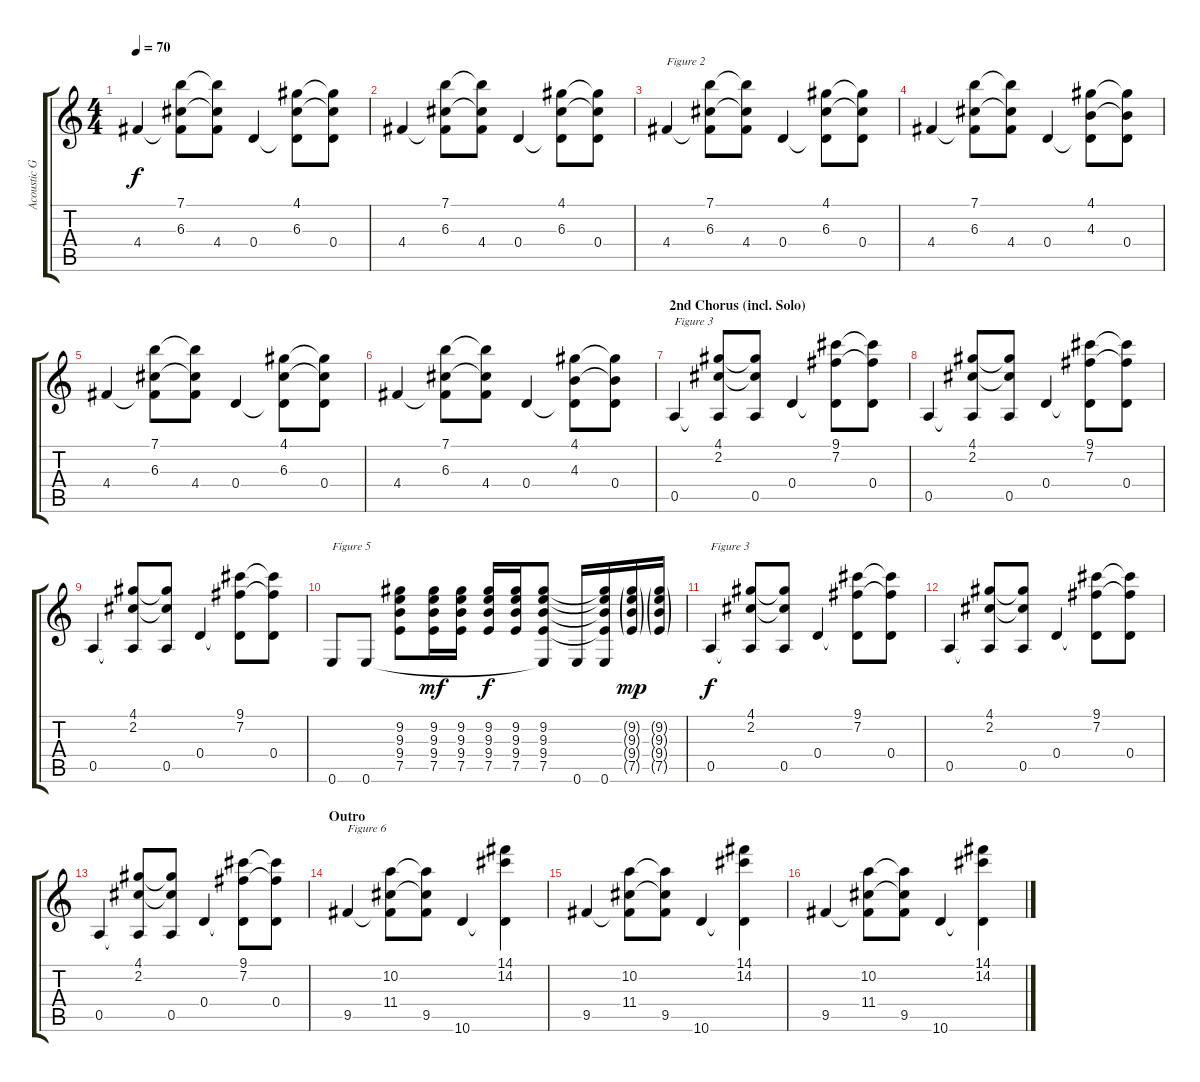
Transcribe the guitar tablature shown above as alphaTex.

\track ("Acoustic Guitar - John Frusciante" "Acoustic G") {instrument acousticguitarsteel}
\staff {score tabs}
\tuning (E4 B3 G3 D3 A2 E2) {hide}
\ts (4 4)
\tempo 70
\clef g2
\ks c
4.4.4{dy f} (7.1 6.3 4.4{t}).8 (7.1{t} 6.3{t} 4.4).8 0.4.4 (4.1 6.3 0.4{t}).8 (4.1{t} 6.3{t} 0.4).8 |
4.4.4 (7.1 6.3 4.4{t}).8 (7.1{t} 6.3{t} 4.4).8 0.4.4 (4.1 6.3 0.4{t}).8 (4.1{t} 6.3{t} 0.4).8 |
4.4.4{txt "Figure 2"} (7.1 6.3 4.4{t}).8 (7.1{t} 6.3{t} 4.4).8 0.4.4 (4.1 6.3 0.4{t}).8 (4.1{t} 6.3{t} 0.4).8 |
4.4.4 (7.1 6.3 4.4{t}).8 (7.1{t} 6.3{t} 4.4).8 0.4.4 (4.1 4.3 0.4{t}).8 (4.1{t} 4.3{t} 0.4).8 |
4.4.4 (7.1 6.3 4.4{t}).8 (7.1{t} 6.3{t} 4.4).8 0.4.4 (4.1 6.3 0.4{t}).8 (4.1{t} 6.3{t} 0.4).8 |
4.4.4 (7.1 6.3 4.4{t}).8 (7.1{t} 6.3{t} 4.4).8 0.4.4 (4.1 4.3 0.4{t}).8 (4.1{t} 4.3{t} 0.4).8 |
\section ("" "2nd Chorus (incl. Solo)")
0.5.4{txt "Figure 3"} (4.1 2.2 0.5{t}).8 (4.1{t} 2.2{t} 0.5).8 0.4.4 (9.1 7.2 0.4{t}).8 (9.1{t} 7.2{t} 0.4).8 |
0.5.4 (4.1 2.2 0.5{t}).8 (4.1{t} 2.2{t} 0.5).8 0.4.4 (9.1 7.2 0.4{t}).8 (9.1{t} 7.2{t} 0.4).8 |
0.5.4 (4.1 2.2 0.5{t}).8 (4.1{t} 2.2{t} 0.5).8 0.4.4 (9.1 7.2 0.4{t}).8 (9.1{t} 7.2{t} 0.4).8 |
0.6.8{txt "Figure 5"} 0.6.8 (9.2 9.3 9.4 7.5).8 (9.2 9.3 9.4 7.5).16{dy mf} (9.2 9.3 9.4 7.5).16 (9.2 9.3 9.4 7.5).16{dy f} (9.2 9.3 9.4 7.5).16 (9.2 9.3 9.4 7.5 0.6{t}).8 0.6.16 (9.2{t} 9.3{t} 9.4{t} 7.5{t} 0.6).16 (9.2{g} 9.3{g} 9.4{g} 7.5{g}).16{dy mp} (9.2{g} 9.3{g} 9.4{g} 7.5{g}).16 |
0.5.4{txt "Figure 3" dy f} (4.1 2.2 0.5{t}).8 (4.1{t} 2.2{t} 0.5).8 0.4.4 (9.1 7.2 0.4{t}).8 (9.1{t} 7.2{t} 0.4).8 |
0.5.4 (4.1 2.2 0.5{t}).8 (4.1{t} 2.2{t} 0.5).8 0.4.4 (9.1 7.2 0.4{t}).8 (9.1{t} 7.2{t} 0.4).8 |
0.5.4 (4.1 2.2 0.5{t}).8 (4.1{t} 2.2{t} 0.5).8 0.4.4 (9.1 7.2 0.4{t}).8 (9.1{t} 7.2{t} 0.4).8 |
\section ("" "Outro")
9.5.4{txt "Figure 6"} (10.2 11.4 9.5{t}).8 (10.2{t} 11.4{t} 9.5).8 10.6.4 (14.1 14.2 10.6{t}).4 |
9.5.4 (10.2 11.4 9.5{t}).8 (10.2{t} 11.4{t} 9.5).8 10.6.4 (14.1 14.2 10.6{t}).4 |
9.5.4 (10.2 11.4 9.5{t}).8 (10.2{t} 11.4{t} 9.5).8 10.6.4 (14.1 14.2 10.6{t}).4
